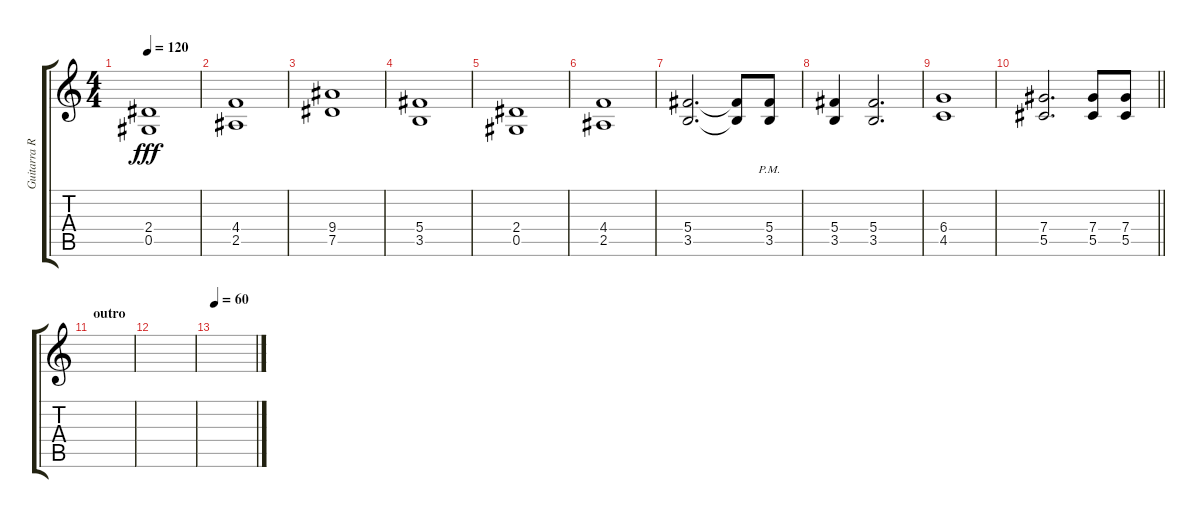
\track ("Guitarra Ritmica" "Guitarra R") {instrument overdrivenguitar}
\staff {score tabs}
\tuning (Eb4 Bb3 Gb3 Db3 Ab2 Eb2) {hide}
\ts (4 4)
\tempo 120
\clef g2
\ks c
(2.4 0.5).1{dy fff} |
(4.4 2.5).1 |
(9.4 7.5).1 |
(5.4 3.5).1 |
(2.4 0.5).1 |
(4.4 2.5).1 |
(5.4 3.5).2{d} (5.4{t} 3.5{t}).8 (5.4{pm} 3.5{pm}).8 |
(5.4 3.5).4 (5.4 3.5).2{d} |
(6.4 4.5).1 |
\barLineRight lightlight
(7.4 5.5).2{d} (7.4 5.5).8 (7.4 5.5).8 |
\section ("" "outro")
|
|
\tempo 60
